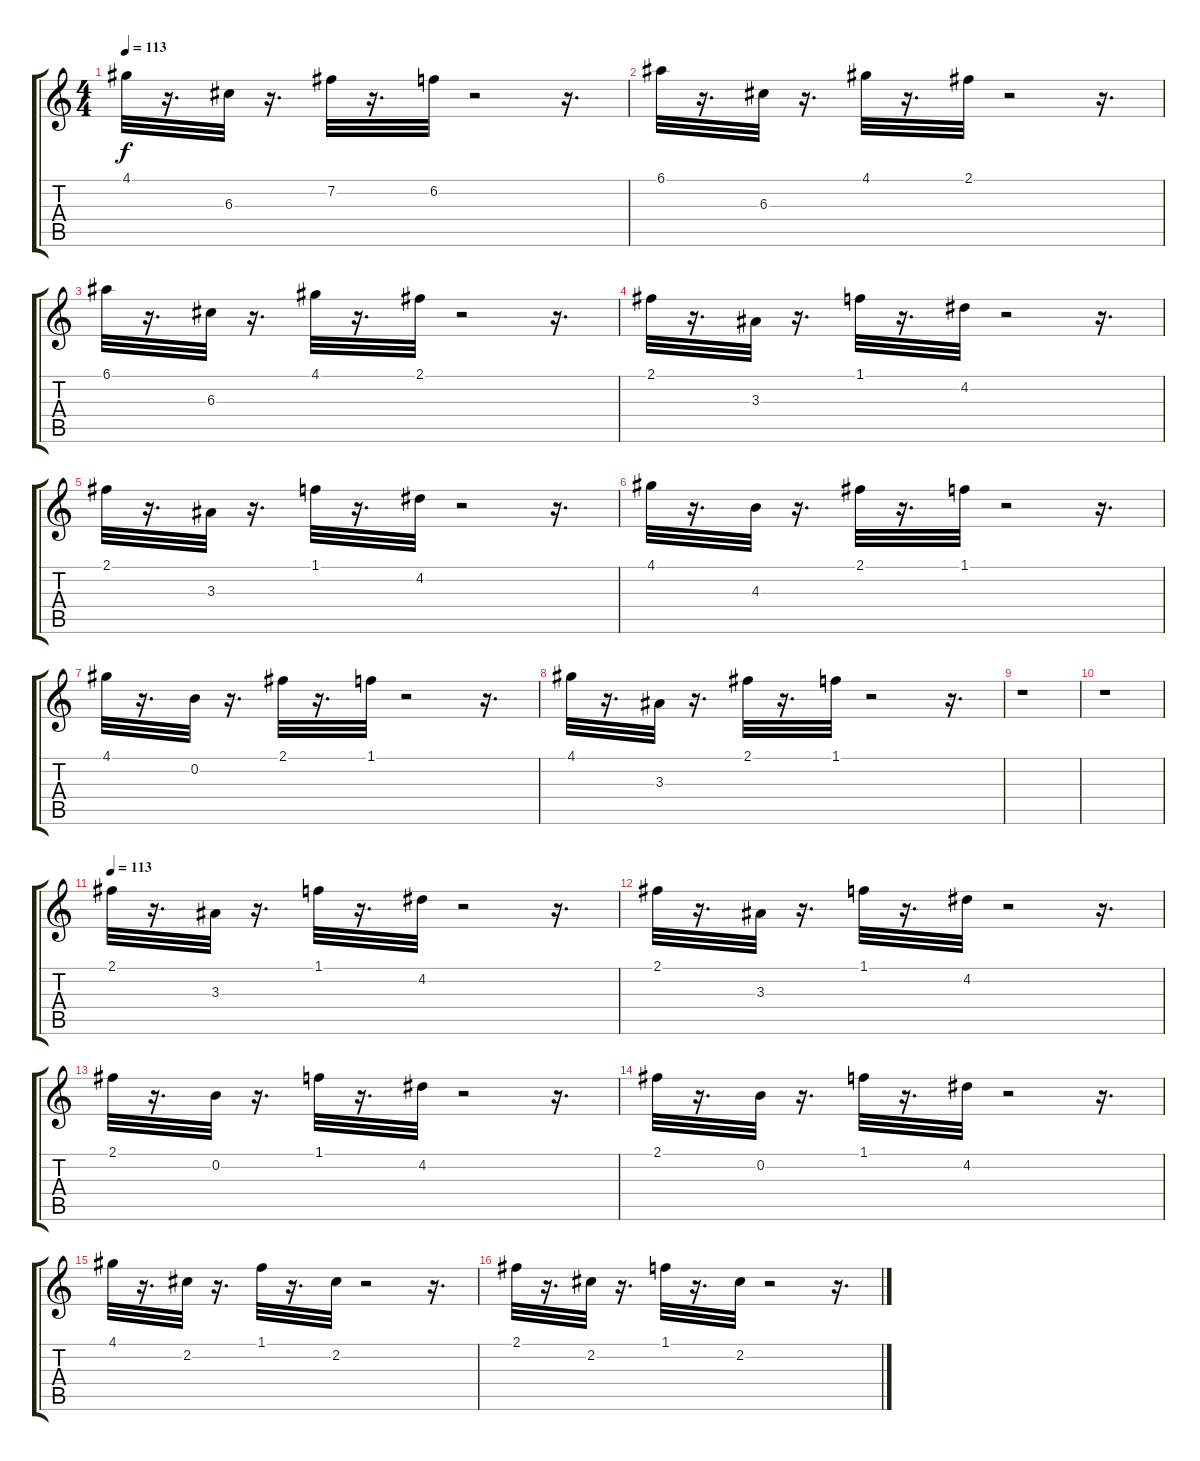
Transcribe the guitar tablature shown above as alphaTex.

\track "" {instrument electricbassfinger}
\staff {score tabs}
\tuning (E4 B3 G3 D3 A2 E2) {hide}
\ts (4 4)
\tempo 113
\clef g2
\ks c
4.1.32{dy f} r.16{d} 6.3.32 r.16{d} 7.2.32 r.16{d} 6.2.32 r.2 r.16{d} |
6.1.32 r.16{d} 6.3.32 r.16{d} 4.1.32 r.16{d} 2.1.32 r.2 r.16{d} |
6.1.32 r.16{d} 6.3.32 r.16{d} 4.1.32 r.16{d} 2.1.32 r.2 r.16{d} |
2.1.32 r.16{d} 3.3.32 r.16{d} 1.1.32 r.16{d} 4.2.32 r.2 r.16{d} |
2.1.32 r.16{d} 3.3.32 r.16{d} 1.1.32 r.16{d} 4.2.32 r.2 r.16{d} |
4.1.32 r.16{d} 4.3.32 r.16{d} 2.1.32 r.16{d} 1.1.32 r.2 r.16{d} |
4.1.32 r.16{d} 0.2.32 r.16{d} 2.1.32 r.16{d} 1.1.32 r.2 r.16{d} |
4.1.32 r.16{d} 3.3.32 r.16{d} 2.1.32 r.16{d} 1.1.32 r.2 r.16{d} |
r.1 |
r.1 |
\tempo 113
2.1.32 r.16{d} 3.3.32 r.16{d} 1.1.32 r.16{d} 4.2.32 r.2 r.16{d} |
2.1.32 r.16{d} 3.3.32 r.16{d} 1.1.32 r.16{d} 4.2.32 r.2 r.16{d} |
2.1.32 r.16{d} 0.2.32 r.16{d} 1.1.32 r.16{d} 4.2.32 r.2 r.16{d} |
2.1.32 r.16{d} 0.2.32 r.16{d} 1.1.32 r.16{d} 4.2.32 r.2 r.16{d} |
4.1.32 r.16{d} 2.2.32 r.16{d} 1.1.32 r.16{d} 2.2.32 r.2 r.16{d} |
2.1.32 r.16{d} 2.2.32 r.16{d} 1.1.32 r.16{d} 2.2.32 r.2 r.16{d}
